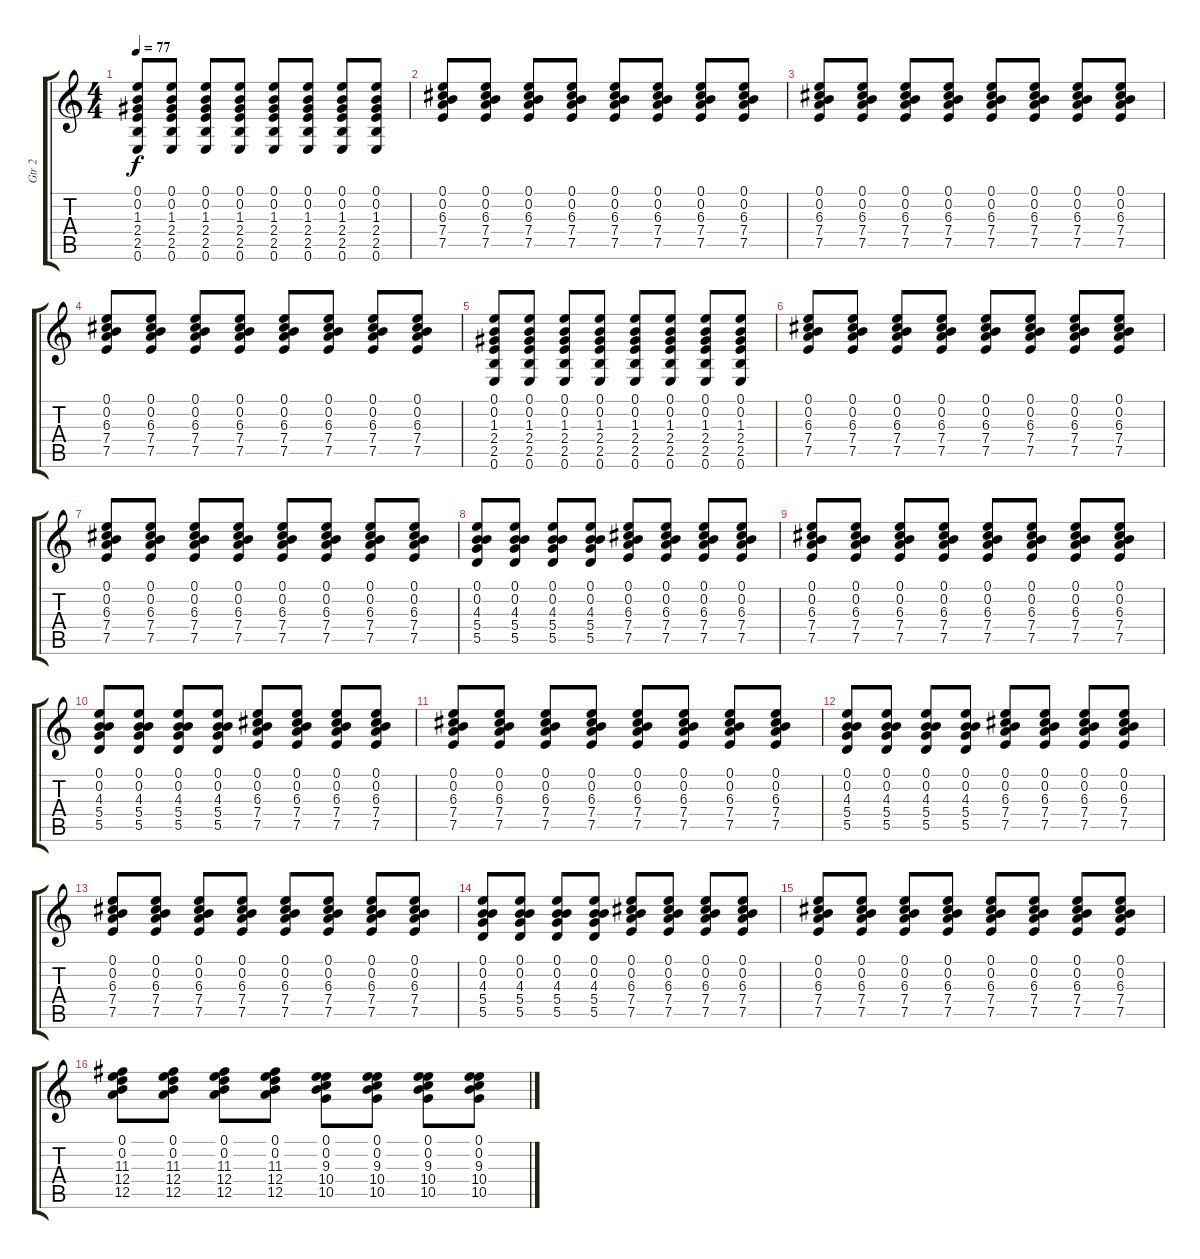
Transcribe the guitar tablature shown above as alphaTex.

\track ("Gtr 2" "Gtr 2") {instrument acousticguitarsteel}
\staff {score tabs}
\tuning (E4 B3 G3 D3 A2 E2) {hide}
\ts (4 4)
\tempo 77
\clef g2
\ks c
(0.1 0.2 1.3 2.4 2.5 0.6).8{dy f} (0.1 0.2 1.3 2.4 2.5 0.6).8 (0.1 0.2 1.3 2.4 2.5 0.6).8 (0.1 0.2 1.3 2.4 2.5 0.6).8 (0.1 0.2 1.3 2.4 2.5 0.6).8 (0.1 0.2 1.3 2.4 2.5 0.6).8 (0.1 0.2 1.3 2.4 2.5 0.6).8 (0.1 0.2 1.3 2.4 2.5 0.6).8 |
(0.1 0.2 6.3 7.4 7.5).8 (0.1 0.2 6.3 7.4 7.5).8 (0.1 0.2 6.3 7.4 7.5).8 (0.1 0.2 6.3 7.4 7.5).8 (0.1 0.2 6.3 7.4 7.5).8 (0.1 0.2 6.3 7.4 7.5).8 (0.1 0.2 6.3 7.4 7.5).8 (0.1 0.2 6.3 7.4 7.5).8 |
(0.1 0.2 6.3 7.4 7.5).8 (0.1 0.2 6.3 7.4 7.5).8 (0.1 0.2 6.3 7.4 7.5).8 (0.1 0.2 6.3 7.4 7.5).8 (0.1 0.2 6.3 7.4 7.5).8 (0.1 0.2 6.3 7.4 7.5).8 (0.1 0.2 6.3 7.4 7.5).8 (0.1 0.2 6.3 7.4 7.5).8 |
(0.1 0.2 6.3 7.4 7.5).8 (0.1 0.2 6.3 7.4 7.5).8 (0.1 0.2 6.3 7.4 7.5).8 (0.1 0.2 6.3 7.4 7.5).8 (0.1 0.2 6.3 7.4 7.5).8 (0.1 0.2 6.3 7.4 7.5).8 (0.1 0.2 6.3 7.4 7.5).8 (0.1 0.2 6.3 7.4 7.5).8 |
(0.1 0.2 1.3 2.4 2.5 0.6).8 (0.1 0.2 1.3 2.4 2.5 0.6).8 (0.1 0.2 1.3 2.4 2.5 0.6).8 (0.1 0.2 1.3 2.4 2.5 0.6).8 (0.1 0.2 1.3 2.4 2.5 0.6).8 (0.1 0.2 1.3 2.4 2.5 0.6).8 (0.1 0.2 1.3 2.4 2.5 0.6).8 (0.1 0.2 1.3 2.4 2.5 0.6).8 |
(0.1 0.2 6.3 7.4 7.5).8 (0.1 0.2 6.3 7.4 7.5).8 (0.1 0.2 6.3 7.4 7.5).8 (0.1 0.2 6.3 7.4 7.5).8 (0.1 0.2 6.3 7.4 7.5).8 (0.1 0.2 6.3 7.4 7.5).8 (0.1 0.2 6.3 7.4 7.5).8 (0.1 0.2 6.3 7.4 7.5).8 |
(0.1 0.2 6.3 7.4 7.5).8 (0.1 0.2 6.3 7.4 7.5).8 (0.1 0.2 6.3 7.4 7.5).8 (0.1 0.2 6.3 7.4 7.5).8 (0.1 0.2 6.3 7.4 7.5).8 (0.1 0.2 6.3 7.4 7.5).8 (0.1 0.2 6.3 7.4 7.5).8 (0.1 0.2 6.3 7.4 7.5).8 |
(0.1 0.2 4.3 5.4 5.5).8 (0.1 0.2 4.3 5.4 5.5).8 (0.1 0.2 4.3 5.4 5.5).8 (0.1 0.2 4.3 5.4 5.5).8 (0.1 0.2 6.3 7.4 7.5).8 (0.1 0.2 6.3 7.4 7.5).8 (0.1 0.2 6.3 7.4 7.5).8 (0.1 0.2 6.3 7.4 7.5).8 |
(0.1 0.2 6.3 7.4 7.5).8 (0.1 0.2 6.3 7.4 7.5).8 (0.1 0.2 6.3 7.4 7.5).8 (0.1 0.2 6.3 7.4 7.5).8 (0.1 0.2 6.3 7.4 7.5).8 (0.1 0.2 6.3 7.4 7.5).8 (0.1 0.2 6.3 7.4 7.5).8 (0.1 0.2 6.3 7.4 7.5).8 |
(0.1 0.2 4.3 5.4 5.5).8 (0.1 0.2 4.3 5.4 5.5).8 (0.1 0.2 4.3 5.4 5.5).8 (0.1 0.2 4.3 5.4 5.5).8 (0.1 0.2 6.3 7.4 7.5).8 (0.1 0.2 6.3 7.4 7.5).8 (0.1 0.2 6.3 7.4 7.5).8 (0.1 0.2 6.3 7.4 7.5).8 |
(0.1 0.2 6.3 7.4 7.5).8 (0.1 0.2 6.3 7.4 7.5).8 (0.1 0.2 6.3 7.4 7.5).8 (0.1 0.2 6.3 7.4 7.5).8 (0.1 0.2 6.3 7.4 7.5).8 (0.1 0.2 6.3 7.4 7.5).8 (0.1 0.2 6.3 7.4 7.5).8 (0.1 0.2 6.3 7.4 7.5).8 |
(0.1 0.2 4.3 5.4 5.5).8 (0.1 0.2 4.3 5.4 5.5).8 (0.1 0.2 4.3 5.4 5.5).8 (0.1 0.2 4.3 5.4 5.5).8 (0.1 0.2 6.3 7.4 7.5).8 (0.1 0.2 6.3 7.4 7.5).8 (0.1 0.2 6.3 7.4 7.5).8 (0.1 0.2 6.3 7.4 7.5).8 |
(0.1 0.2 6.3 7.4 7.5).8 (0.1 0.2 6.3 7.4 7.5).8 (0.1 0.2 6.3 7.4 7.5).8 (0.1 0.2 6.3 7.4 7.5).8 (0.1 0.2 6.3 7.4 7.5).8 (0.1 0.2 6.3 7.4 7.5).8 (0.1 0.2 6.3 7.4 7.5).8 (0.1 0.2 6.3 7.4 7.5).8 |
(0.1 0.2 4.3 5.4 5.5).8 (0.1 0.2 4.3 5.4 5.5).8 (0.1 0.2 4.3 5.4 5.5).8 (0.1 0.2 4.3 5.4 5.5).8 (0.1 0.2 6.3 7.4 7.5).8 (0.1 0.2 6.3 7.4 7.5).8 (0.1 0.2 6.3 7.4 7.5).8 (0.1 0.2 6.3 7.4 7.5).8 |
(0.1 0.2 6.3 7.4 7.5).8 (0.1 0.2 6.3 7.4 7.5).8 (0.1 0.2 6.3 7.4 7.5).8 (0.1 0.2 6.3 7.4 7.5).8 (0.1 0.2 6.3 7.4 7.5).8 (0.1 0.2 6.3 7.4 7.5).8 (0.1 0.2 6.3 7.4 7.5).8 (0.1 0.2 6.3 7.4 7.5).8 |
(0.1 0.2 11.3 12.4 12.5).8 (0.1 0.2 11.3 12.4 12.5).8 (0.1 0.2 11.3 12.4 12.5).8 (0.1 0.2 11.3 12.4 12.5).8 (0.1 0.2 9.3 10.4 10.5).8 (0.1 0.2 9.3 10.4 10.5).8 (0.1 0.2 9.3 10.4 10.5).8 (0.1 0.2 9.3 10.4 10.5).8
